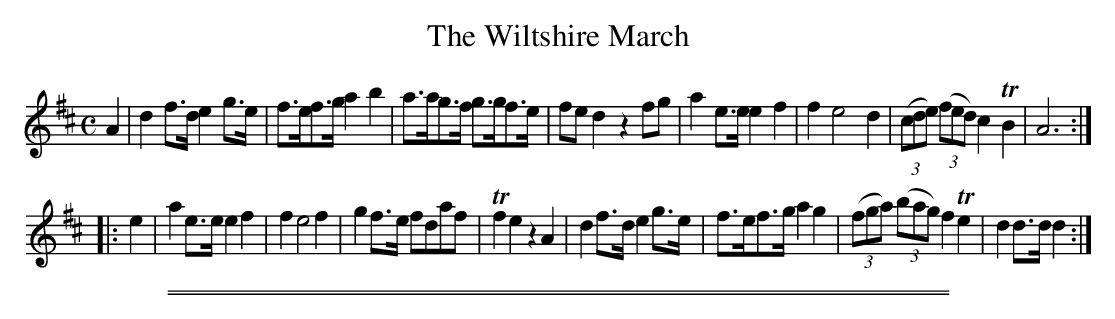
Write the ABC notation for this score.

X:1
T: The Wiltshire March
M: C
L: 1/8
K: D
A2 |\
d2f>d e2g>e | f>ef>g a2b2 | a>ag>f g>gf>e | fed2 z2fg |\
a2e>e e2f2 | f2 e4 d2 | (3(cde) (3(fed) c2TB2 | A6 :|
|: e2 |\
a2e>e e2f2 | f2 e4 f2 | g2f>e fdaf | Tf2e2 z2A2 |\
d2f>d e2g>e | f>ef>g a2g2 | (3(fga) (3(bag) f2Te2 | d2d>d d2 :|
